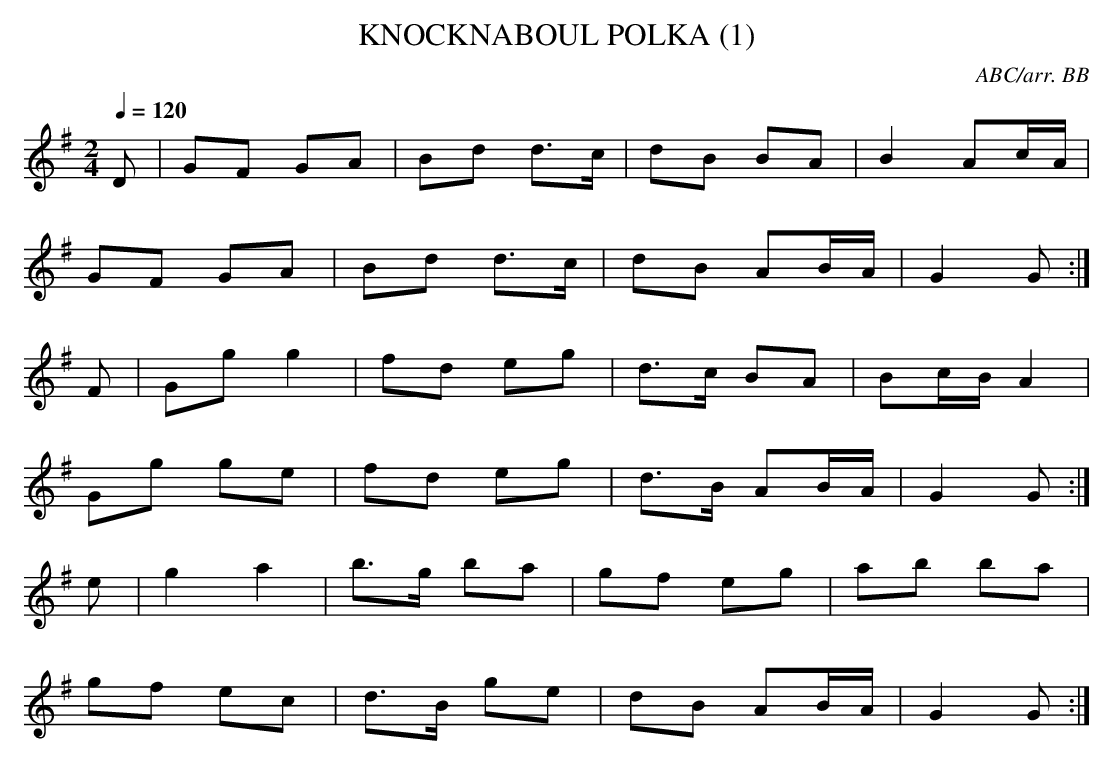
X:1
T:KNOCKNABOUL POLKA (1)
C:ABC/arr. BB
L:1/8
M:2/4
Q:1/4=120
K:G
D|GF GA|Bd d>c|dB BA|B2 Ac/A/|
GF GA|Bd d>c|dB AB/A/|G2 G:|
F|Gg g2|fd eg|d>c BA|Bc/B/ A2|
Gg ge|fd eg|d>B AB/A/|G2 G :|
e|g2 a2|b>g ba|gf eg|ab ba|
gf ec|d>B ge|dB AB/A/|G2 G:|
